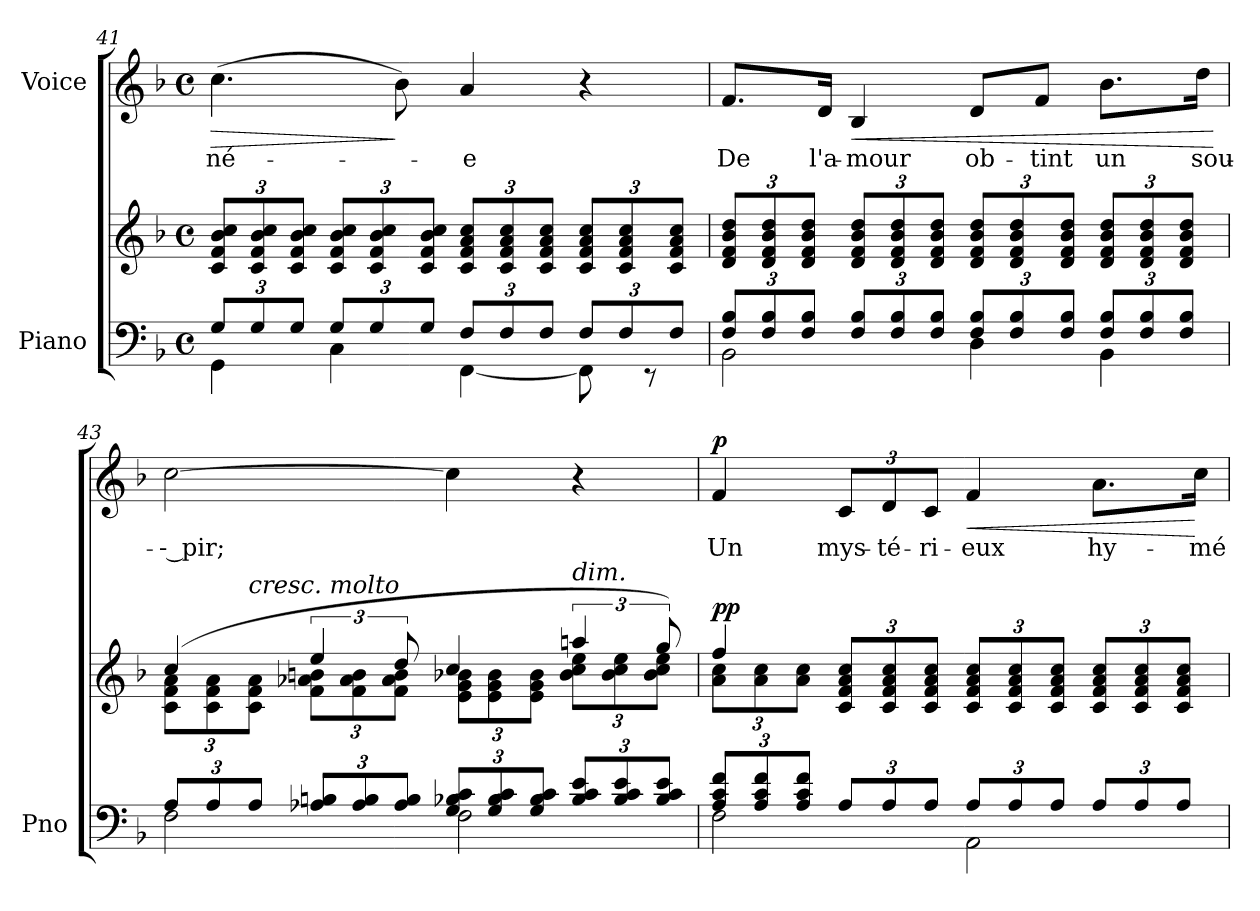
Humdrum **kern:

**kern	**kern	**dynam	**kern	**text	**dynam
*part2	*part2	*part2	*part1	*part1	*part1
*staff3	*staff2	*staff2/3	*staff1	*staff1	*staff1
*I"Piano	*	*	*I"Voice	*	*
*I'Pno	*	*	*	*	*
*clefF4	*clefG2	*	*clefG2	*	*
*k[b-]	*k[b-]	*	*k[b-]	*	*
*M4/4	*M4/4	*	*M4/4	*	*
*met(c)	*met(c)	*	*met(c)	*	*
=41	=41	=41	=41	=41	=41
*^	*	*	*	*	*
!	!	!	!	!	!	!LO:HP:b
12G/L	4GG\	12c/ 12f/ 12b-/ 12cc/L	.	(4.cc\	-né-	>
12G/	.	12c/ 12f/ 12b-/ 12cc/	.	.	.	.
12G/J	.	12c/ 12f/ 12b-/ 12cc/J	.	.	.	.
12G/L	4C\	12c/ 12f/ 12b-/ 12cc/L	.	.	.	.
12G/	.	12c/ 12f/ 12b-/ 12cc/	.	.	.	.
.	.	.	.	8b-\)	.	]
12G/J	.	12c/ 12f/ 12b-/ 12cc/J	.	.	.	.
12F/L	[4FF\	12c/ 12f/ 12a/ 12cc/L	.	4a/	-e	.
12F/	.	12c/ 12f/ 12a/ 12cc/	.	.	.	.
12F/J	.	12c/ 12f/ 12a/ 12cc/J	.	.	.	.
12F/L	8FF\]	12c/ 12f/ 12a/ 12cc/L	.	4r	.	.
12F/	.	12c/ 12f/ 12a/ 12cc/	.	.	.	.
.	8r	.	.	.	.	.
12F/J	.	12c/ 12f/ 12a/ 12cc/J	.	.	.	.
=42	=42	=42	=42	=42	=42	=42
12F/ 12B-/L	2BB-\	12d/ 12f/ 12b-/ 12dd/L	.	8.f/L	De	.
12F/ 12B-/	.	12d/ 12f/ 12b-/ 12dd/	.	.	.	.
12F/ 12B-/J	.	12d/ 12f/ 12b-/ 12dd/J	.	.	.	.
.	.	.	.	16d/Jk	l'a-	.
!	!	!	!	!	!	!LO:HP:b
12F/ 12B-/L	.	12d/ 12f/ 12b-/ 12dd/L	.	4B-/	-mour	<
12F/ 12B-/	.	12d/ 12f/ 12b-/ 12dd/	.	.	.	.
12F/ 12B-/J	.	12d/ 12f/ 12b-/ 12dd/J	.	.	.	.
12F/ 12B-/L	4D\	12d/ 12f/ 12b-/ 12dd/L	.	8d/L	ob-	.
12F/ 12B-/	.	12d/ 12f/ 12b-/ 12dd/	.	.	.	.
.	.	.	.	8f/J	-tint	.
12F/ 12B-/J	.	12d/ 12f/ 12b-/ 12dd/J	.	.	.	.
12F/ 12B-/L	4BB-\	12d/ 12f/ 12b-/ 12dd/L	.	8.b-\L	un	.
12F/ 12B-/	.	12d/ 12f/ 12b-/ 12dd/	.	.	.	.
12F/ 12B-/J	.	12d/ 12f/ 12b-/ 12dd/J	.	.	.	.
.	.	.	.	16dd\Jk	sou-	.
*v	*v	*	*	*	*	*
.	.	.	.	.	[
=43	=43	=43	=43	=43	=43
*	*^	*	*	*	*
*Xbrackettup	*	*Xbrackettup	*	*	*	*
*^	*	*	*	*	*	*
12A/L	2F\	(4cc/	12c\ 12f\ 12a\L	.	[2cc\	-- pir;	.
12A/	.	.	12c\ 12f\ 12a\	.	.	.	.
!	!	!	!LO:TX:a:i:t=cresc. molto	!	!	!	!
12A/J	.	.	12c\ 12f\ 12a\J	.	.	.	.
12A-X/ 12Bn/L	.	6ee/	12f\ 12a-X\ 12bn\L	.	.	.	.
12A-/ 12B/	.	.	12f\ 12a-\ 12b\	.	.	.	.
12A-/ 12B/J	.	12dd/	12f\ 12a-\ 12b\J	.	.	.	.
12G/ 12B-X/ 12c/L	2F\	4cc/	12e\ 12g\ 12b-X\L	.	4cc\]	.	.
12G/ 12B-/ 12c/	.	.	12e\ 12g\ 12b-\	.	.	.	.
12G/ 12B-/ 12c/J	.	.	12e\ 12g\ 12b-\J	.	.	.	.
!	!	!LO:TX:a:i:t=dim.	!	!	!	!	!
12B-/ 12c/ 12e/L	.	6aan/	12b-\ 12cc\ 12ee\L	.	4r	.	.
12B-/ 12c/ 12e/	.	.	12b-\ 12cc\ 12ee\	.	.	.	.
12B-/ 12c/ 12e/J	.	12gg/)	12b-\ 12cc\ 12ee\J	.	.	.	.
=44	=44	=44	=44	=44	=44	=44	=44
!	!	!	!	!LO:DY:a	!	!	!LO:DY:a
12A/ 12c/ 12f/L	2F\	4ff/	12a\ 12cc\L	pp	4f/	Un	p
12A/ 12c/ 12f/	.	.	12a\ 12cc\	.	.	.	.
12A/ 12c/ 12f/J	.	.	12a\ 12cc\J	.	.	.	.
12A/L	.	12c/ 12f/ 12a/ 12cc/L	4ryy	.	12c/L	mys-	.
12A/	.	12c/ 12f/ 12a/ 12cc/	.	.	12d/	-té-	.
12A/J	.	12c/ 12f/ 12a/ 12cc/J	.	.	12c/J	-ri-	.
!	!	!	!	!	!	!	!LO:HP:b
12A/L	2AA\	12c/ 12f/ 12a/ 12cc/L	2ryy	.	4f/	-eux	<
12A/	.	12c/ 12f/ 12a/ 12cc/	.	.	.	.	.
12A/J	.	12c/ 12f/ 12a/ 12cc/J	.	.	.	.	.
12A/L	.	12c/ 12f/ 12a/ 12cc/L	.	.	8.a\L	hy-	.
12A/	.	12c/ 12f/ 12a/ 12cc/	.	.	.	.	.
12A/J	.	12c/ 12f/ 12a/ 12cc/J	.	.	.	.	.
.	.	.	.	.	16cc\Jk	-mé-	[
*v	*v	*	*	*	*	*	*
*	*v	*v	*	*	*	*
=	=	=	=	=	=
*-	*-	*-	*-	*-	*-
